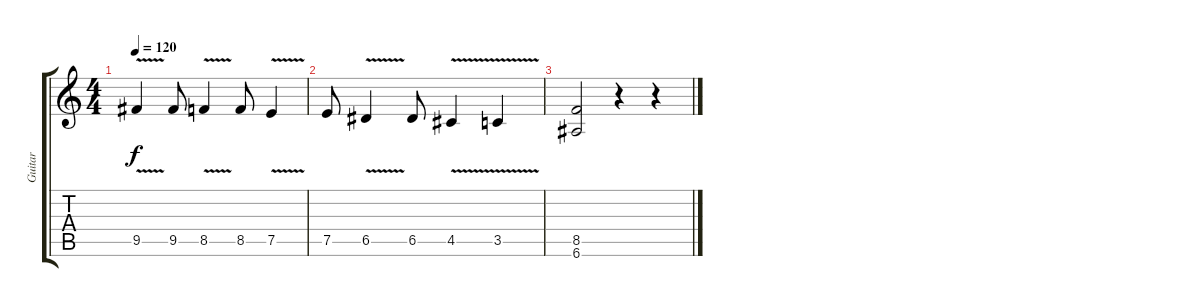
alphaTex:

\track ("Guitar" "Guitar") {instrument distortionguitar}
\staff {score tabs}
\tuning (E4 B3 G3 D3 A2 E2) {hide}
\ts (4 4)
\tempo 120
\clef g2
\ks c
9.5{v}.4{dy f} 9.5.8 8.5{v}.4 8.5.8 7.5{v}.4 |
7.5.8 6.5{v}.4 6.5.8 4.5{v}.4 3.5{v}.4 |
(8.5 6.6).2 r.4 r.4
